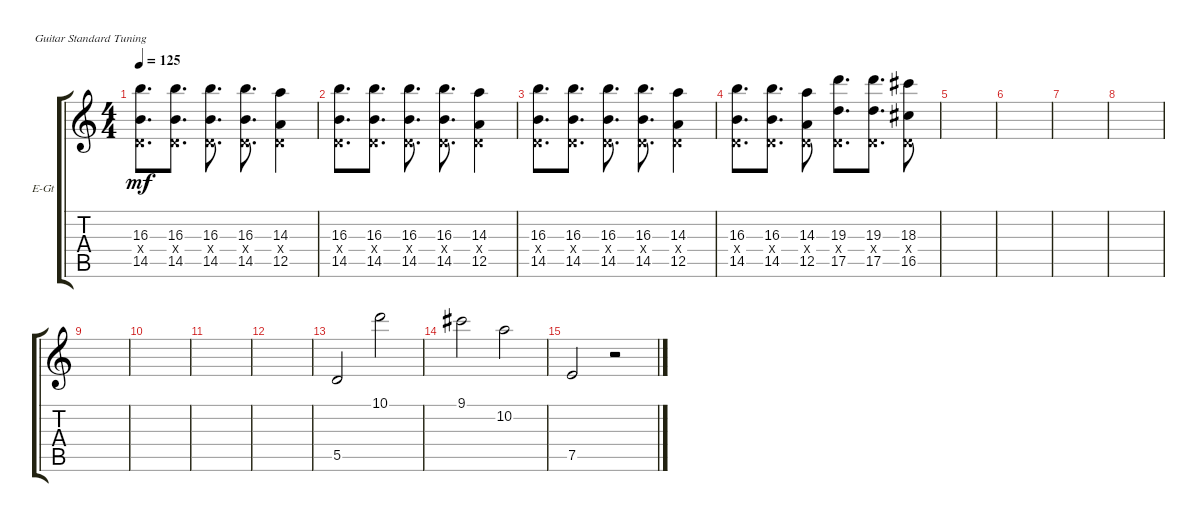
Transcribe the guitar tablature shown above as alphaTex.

\defaultSystemsLayout 4
\bracketExtendMode groupsimilarinstruments
\firstSystemTrackNameOrientation horizontal
\otherSystemsTrackNameOrientation horizontal
\track ("Electric Guitar" "E-Gt") {instrument overdrivenguitar}
\staff {score tabs}
\tuning (E4 B3 G3 D3 A2 E2)
\ts (4 4)
\tempo 125
\clef g2
\ks c
(14.5 16.3 0.4{x}).8{d dy mf} (14.5 16.3 0.4{x}).8{d} (14.5 16.3 0.4{x}).8{d} (14.5 16.3 0.4{x}).8{d} (12.5 14.3 0.4{x}).4 |
(14.5 16.3 0.4{x}).8{d} (14.5 16.3 0.4{x}).8{d} (14.5 16.3 0.4{x}).8{d} (14.5 16.3 0.4{x}).8{d} (12.5 14.3 0.4{x}).4 |
(14.5 16.3 0.4{x}).8{d} (14.5 16.3 0.4{x}).8{d} (14.5 16.3 0.4{x}).8{d} (14.5 16.3 0.4{x}).8{d} (12.5 14.3 0.4{x}).4 |
(14.5 16.3 0.4{x}).8{d} (14.5 16.3 0.4{x}).8{d} (12.5 14.3 0.4{x}).8 (17.5 0.4{x} 19.3).8{d} (17.5 0.4{x} 19.3).8{d} (16.5 0.4{x} 18.3).8 |
|
|
|
|
|
|
|
|
5.5.2 10.1.2 |
9.1.2 10.2.2 |
7.5.2 r.2
